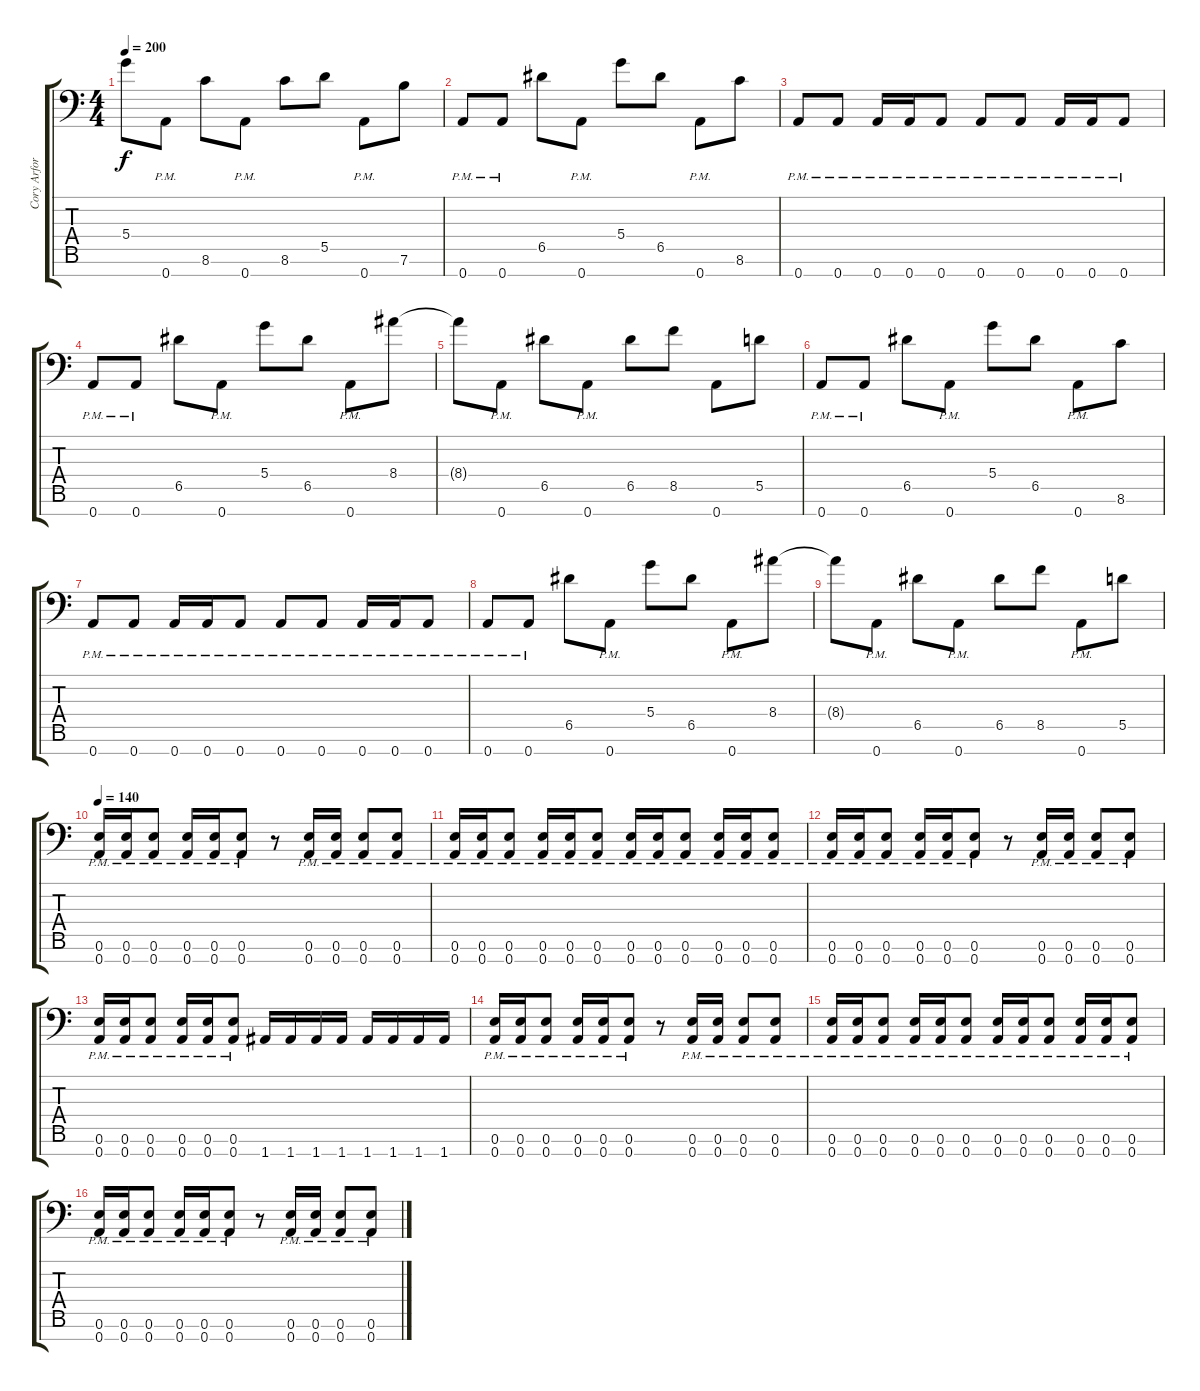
\track ("Cory Arford" "Cory Arfor") {instrument overdrivenguitar}
\staff {score tabs}
\tuning (E4 B3 G3 D3 A2 E2 A1) {hide}
\ts (4 4)
\tempo 200
\clef f4
\ks c
5.4{t}.8{dy f} 0.7{pm}.8 8.6.8 0.7{pm}.8 8.6.8 5.5.8 0.7{pm}.8 7.6.8 |
0.7{pm}.8 0.7{pm}.8 6.5.8 0.7{pm}.8 5.4.8 6.5.8 0.7{pm}.8 8.6.8 |
0.7{pm}.8 0.7{pm}.8 0.7{pm}.16 0.7{pm}.16 0.7{pm}.8 0.7{pm}.8 0.7{pm}.8 0.7{pm}.16 0.7{pm}.16 0.7{pm}.8 |
0.7{pm}.8 0.7{pm}.8 6.5.8 0.7{pm}.8 5.4.8 6.5.8 0.7{pm}.8 8.4.8 |
8.4{t}.8 0.7{pm}.8 6.5.8 0.7{pm}.8 6.5.8 8.5.8 0.7.8 5.5.8 |
0.7{pm}.8 0.7{pm}.8 6.5.8 0.7{pm}.8 5.4.8 6.5.8 0.7{pm}.8 8.6.8 |
0.7{pm}.8 0.7{pm}.8 0.7{pm}.16 0.7{pm}.16 0.7{pm}.8 0.7{pm}.8 0.7{pm}.8 0.7{pm}.16 0.7{pm}.16 0.7{pm}.8 |
0.7{pm}.8 0.7{pm}.8 6.5.8 0.7{pm}.8 5.4.8 6.5.8 0.7{pm}.8 8.4.8 |
8.4{t}.8 0.7{pm}.8 6.5.8 0.7{pm}.8 6.5.8 8.5.8 0.7{pm}.8 5.5.8 |
\tempo 140
(0.6{pm} 0.7{pm}).16 (0.6{pm} 0.7{pm}).16 (0.6{pm} 0.7{pm}).8 (0.6{pm} 0.7{pm}).16 (0.6{pm} 0.7{pm}).16 (0.6{pm} 0.7{pm}).8 r.8 (0.6{pm} 0.7{pm}).16 (0.6{pm} 0.7{pm}).16 (0.6{pm} 0.7{pm}).8 (0.6{pm} 0.7{pm}).8 |
(0.6{pm} 0.7{pm}).16 (0.6{pm} 0.7{pm}).16 (0.6{pm} 0.7{pm}).8 (0.6{pm} 0.7{pm}).16 (0.6{pm} 0.7{pm}).16 (0.6{pm} 0.7{pm}).8 (0.6{pm} 0.7{pm}).16 (0.6{pm} 0.7{pm}).16 (0.6{pm} 0.7{pm}).8 (0.6{pm} 0.7{pm}).16 (0.6{pm} 0.7{pm}).16 (0.6{pm} 0.7{pm}).8 |
(0.6{pm} 0.7{pm}).16 (0.6{pm} 0.7{pm}).16 (0.6{pm} 0.7{pm}).8 (0.6{pm} 0.7{pm}).16 (0.6{pm} 0.7{pm}).16 (0.6{pm} 0.7{pm}).8 r.8 (0.6{pm} 0.7{pm}).16 (0.6{pm} 0.7{pm}).16 (0.6{pm} 0.7{pm}).8 (0.6{pm} 0.7{pm}).8 |
(0.6{pm} 0.7{pm}).16 (0.6{pm} 0.7{pm}).16 (0.6{pm} 0.7{pm}).8 (0.6{pm} 0.7{pm}).16 (0.6{pm} 0.7{pm}).16 (0.6{pm} 0.7{pm}).8 1.7.16 1.7.16 1.7.16 1.7.16 1.7.16 1.7.16 1.7.16 1.7.16 |
(0.6{pm} 0.7{pm}).16 (0.6{pm} 0.7{pm}).16 (0.6{pm} 0.7{pm}).8 (0.6{pm} 0.7{pm}).16 (0.6{pm} 0.7{pm}).16 (0.6{pm} 0.7{pm}).8 r.8 (0.6{pm} 0.7{pm}).16 (0.6{pm} 0.7{pm}).16 (0.6{pm} 0.7{pm}).8 (0.6{pm} 0.7{pm}).8 |
(0.6{pm} 0.7{pm}).16 (0.6{pm} 0.7{pm}).16 (0.6{pm} 0.7{pm}).8 (0.6{pm} 0.7{pm}).16 (0.6{pm} 0.7{pm}).16 (0.6{pm} 0.7{pm}).8 (0.6{pm} 0.7{pm}).16 (0.6{pm} 0.7{pm}).16 (0.6{pm} 0.7{pm}).8 (0.6{pm} 0.7{pm}).16 (0.6{pm} 0.7{pm}).16 (0.6{pm} 0.7{pm}).8 |
(0.6{pm} 0.7{pm}).16 (0.6{pm} 0.7{pm}).16 (0.6{pm} 0.7{pm}).8 (0.6{pm} 0.7{pm}).16 (0.6{pm} 0.7{pm}).16 (0.6{pm} 0.7{pm}).8 r.8 (0.6{pm} 0.7{pm}).16 (0.6{pm} 0.7{pm}).16 (0.6{pm} 0.7{pm}).8 (0.6{pm} 0.7{pm}).8
